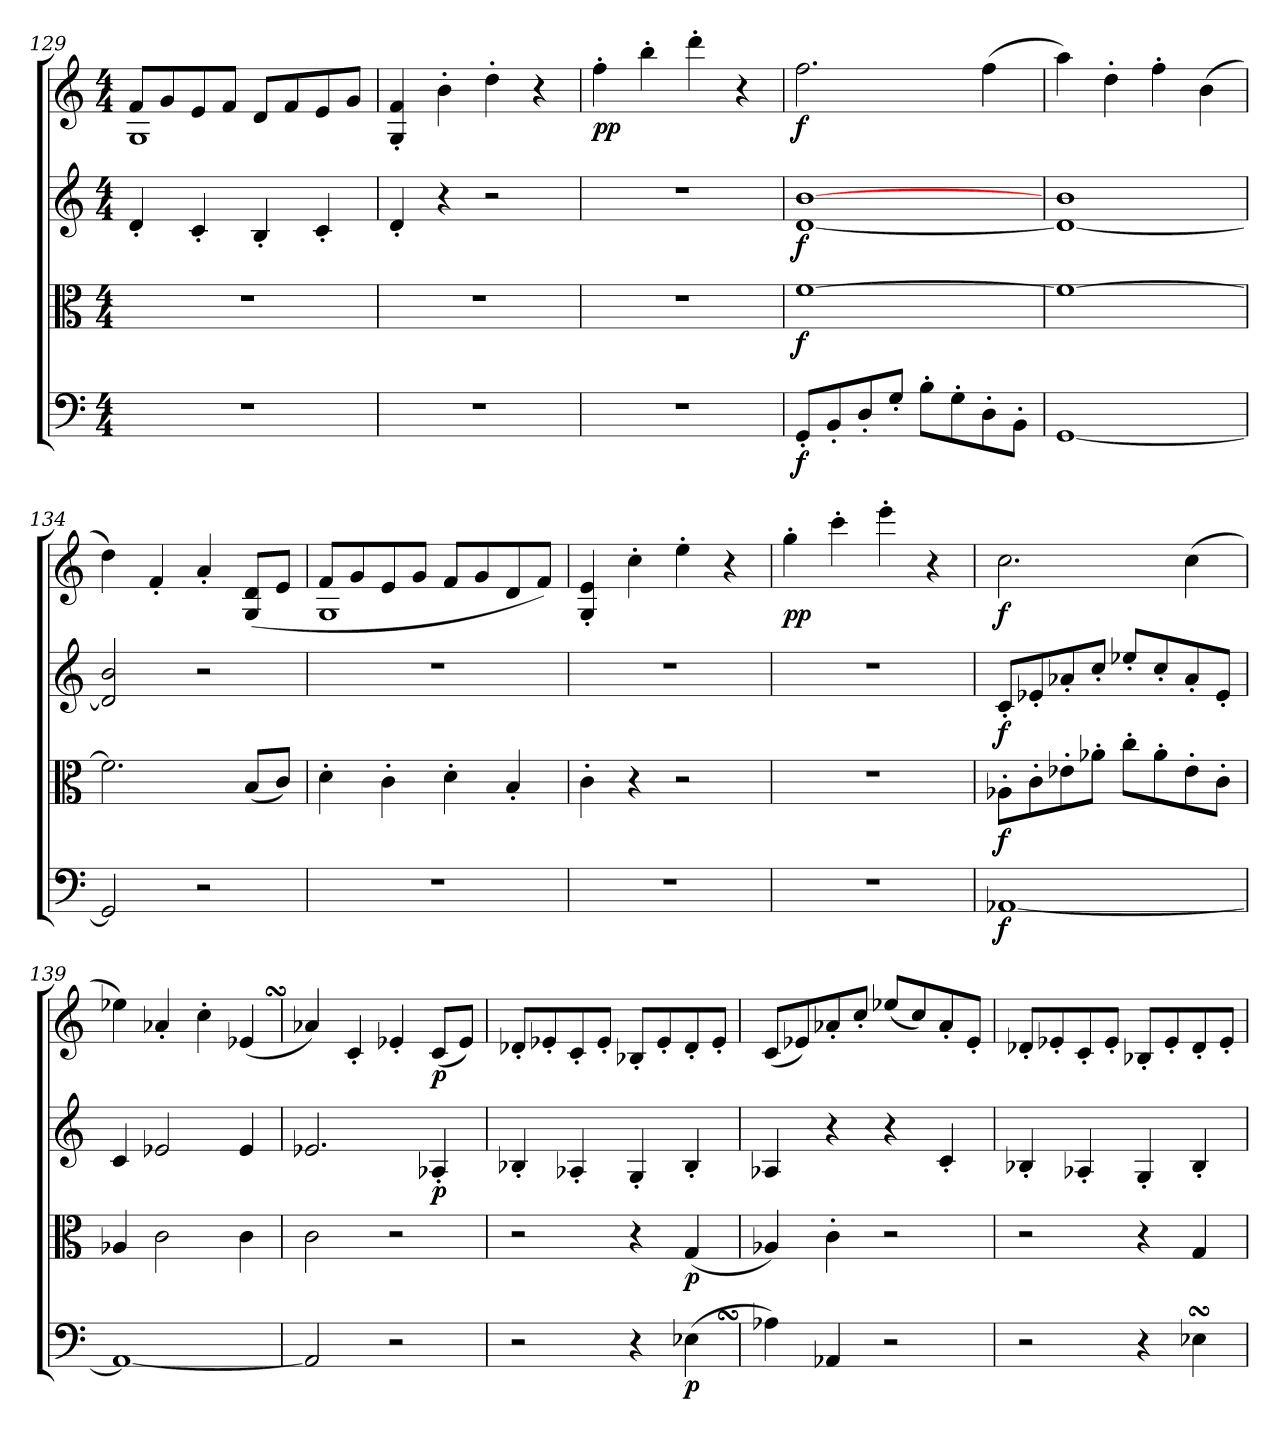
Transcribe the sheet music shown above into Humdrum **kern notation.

**kern	**dynam	**kern	**dynam	**kern	**dynam	**kern	**dynam
*part4	*part4	*part3	*part3	*part2	*part2	*part1	*part1
*staff4	*staff4	*staff3	*staff3	*staff2	*staff2	*staff1	*staff1
*clefF4	*	*clefC3	*	*clefG2	*	*clefG2	*
*k[]	*	*k[]	*	*k[]	*	*k[]	*
*C:	*	*C:	*	*C:	*	*C:	*
*M4/4	*	*M4/4	*	*M4/4	*	*M4/4	*
=129	=129	=129	=129	=129	=129	=129	=129
*	*	*	*	*	*	*^	*
1r	.	1r	.	4d'/	.	8f/L	1G\	.
.	.	.	.	.	.	8g/	.	.
.	.	.	.	4c'/	.	8e/	.	.
.	.	.	.	.	.	8f/J	.	.
.	.	.	.	4B'/	.	8d/L	.	.
.	.	.	.	.	.	8f/	.	.
.	.	.	.	4c'/	.	8e/	.	.
.	.	.	.	.	.	8g/J	.	.
*	*	*	*	*	*	*v	*v	*
=130	=130	=130	=130	=130	=130	=130	=130
1r	.	1r	.	4d'/	.	4G'/ 4f'/	.
.	.	.	.	4r	.	4b'\	.
.	.	.	.	2r	.	4dd'\	.
.	.	.	.	.	.	4r	.
=131	=131	=131	=131	=131	=131	=131	=131
1r	.	1r	.	1r	.	4ff'\	pp
.	.	.	.	.	.	4bb'\	.
.	.	.	.	.	.	4ddd'\	.
.	.	.	.	.	.	4r	.
=132	=132	=132	=132	=132	=132	=132	=132
8GG'/L	f	[1f\	f	[1d/ [1b/	f	2.ff\	f
8BB'/	.	.	.	.	.	.	.
8D'/	.	.	.	.	.	.	.
8G'/J	.	.	.	.	.	.	.
8B'\L	.	.	.	.	.	.	.
8G'\	.	.	.	.	.	.	.
8D'\	.	.	.	.	.	(4ff\	.
8BB'\J	.	.	.	.	.	.	.
=133	=133	=133	=133	=133	=133	=133	=133
[1GG/	.	1f\_	.	1d_/ 1b/	.	4aa\)	.
.	.	.	.	.	.	4dd'\	.
.	.	.	.	.	.	4ff'\	.
.	.	.	.	.	.	(4b\	.
=134	=134	=134	=134	=134	=134	=134	=134
2GG/]	.	2.f\]	.	2d]/ 2b/	.	4dd\)	.
.	.	.	.	.	.	4f'/	.
2r	.	.	.	2r	.	4a'/	.
.	.	(8B/L	.	.	.	(8G/ 8d/L	.
.	.	8c/J)	.	.	.	8e/J	.
=135	=135	=135	=135	=135	=135	=135	=135
*	*	*	*	*	*	*^	*
1r	.	4d'\	.	1r	.	8f/L	1G\	.
.	.	.	.	.	.	8g/	.	.
.	.	4c'\	.	.	.	8e/	.	.
.	.	.	.	.	.	8g/J	.	.
.	.	4d'\	.	.	.	8f/L	.	.
.	.	.	.	.	.	8g/	.	.
.	.	4B'/	.	.	.	8d/	.	.
.	.	.	.	.	.	8f/J)	.	.
*	*	*	*	*	*	*v	*v	*
=136	=136	=136	=136	=136	=136	=136	=136
1r	.	4c'\	.	1r	.	4G'/ 4e'/	.
.	.	4r	.	.	.	4cc'\	.
.	.	2r	.	.	.	4ee'\	.
.	.	.	.	.	.	4r	.
=137	=137	=137	=137	=137	=137	=137	=137
1r	.	1r	.	1r	.	4gg'\	pp
.	.	.	.	.	.	4ccc'\	.
.	.	.	.	.	.	4eee'\	.
.	.	.	.	.	.	4r	.
=138	=138	=138	=138	=138	=138	=138	=138
[1AA-X/	f	8A-X'\L	f	8c'/L	f	2.cc\	f
.	.	8c'\	.	8e-X'/	.	.	.
.	.	8e-X'\	.	8a-X'/	.	.	.
.	.	8a-X'\J	.	8cc'/J	.	.	.
.	.	8cc'\L	.	8ee-X'/L	.	.	.
.	.	8a-'\	.	8cc'/	.	.	.
.	.	8e-'\	.	8a-'/	.	(4cc\	.
.	.	8c'\J	.	8e-'/J	.	.	.
=139	=139	=139	=139	=139	=139	=139	=139
1AA-/_	.	4A-X/	.	4c/	.	4ee-X\)	.
.	.	2c\	.	2e-X/	.	4a-X'/	.
.	.	.	.	.	.	4cc'\	.
.	.	4c\	.	4e-/	.	(4e-XSSs/	.
=140	=140	=140	=140	=140	=140	=140	=140
2AA-/]	.	2c\	.	2.e-X/	.	4a-X/)	.
.	.	.	.	.	.	4c'/	.
2r	.	2r	.	.	.	4e-X'/	.
.	.	.	.	4A-X'/	p	(8c/L	p
.	.	.	.	.	.	8e-/J)	.
=141	=141	=141	=141	=141	=141	=141	=141
2r	.	2r	.	4B-X'/	.	8d-X'/L	.
.	.	.	.	.	.	8e-X'/	.
.	.	.	.	4A-X'/	.	8c'/	.
.	.	.	.	.	.	8e-'/J	.
4r	.	4r	.	4G'/	.	8B-X'/L	.
.	.	.	.	.	.	8e-'/	.
(4E-XSSs\	p	(4G/	p	4B-'/	.	8d-'/	.
.	.	.	.	.	.	8e-'/J	.
=142	=142	=142	=142	=142	=142	=142	=142
4A-X\)	.	4A-X/)	.	4A-X/	.	(8c/L	.
.	.	.	.	.	.	8e-X/)	.
4AA-X/	.	4c'\	.	4r	.	8a-X'/	.
.	.	.	.	.	.	8cc'/J	.
2r	.	2r	.	4r	.	(8ee-X/L	.
.	.	.	.	.	.	8cc/)	.
.	.	.	.	4c'/	.	8a-'/	.
.	.	.	.	.	.	8e-'/J	.
=143	=143	=143	=143	=143	=143	=143	=143
2r	.	2r	.	4B-X'/	.	8d-X'/L	.
.	.	.	.	.	.	8e-X'/	.
.	.	.	.	4A-X'/	.	8c'/	.
.	.	.	.	.	.	8e-'/J	.
4r	.	4r	.	4G'/	.	8B-X'/L	.
.	.	.	.	.	.	8e-'/	.
4E-XSSs\	.	4G/	.	4B-'/	.	8d-'/	.
.	.	.	.	.	.	8e-'/J	.
=	=	=	=	=	=	=	=
*-	*-	*-	*-	*-	*-	*-	*-
